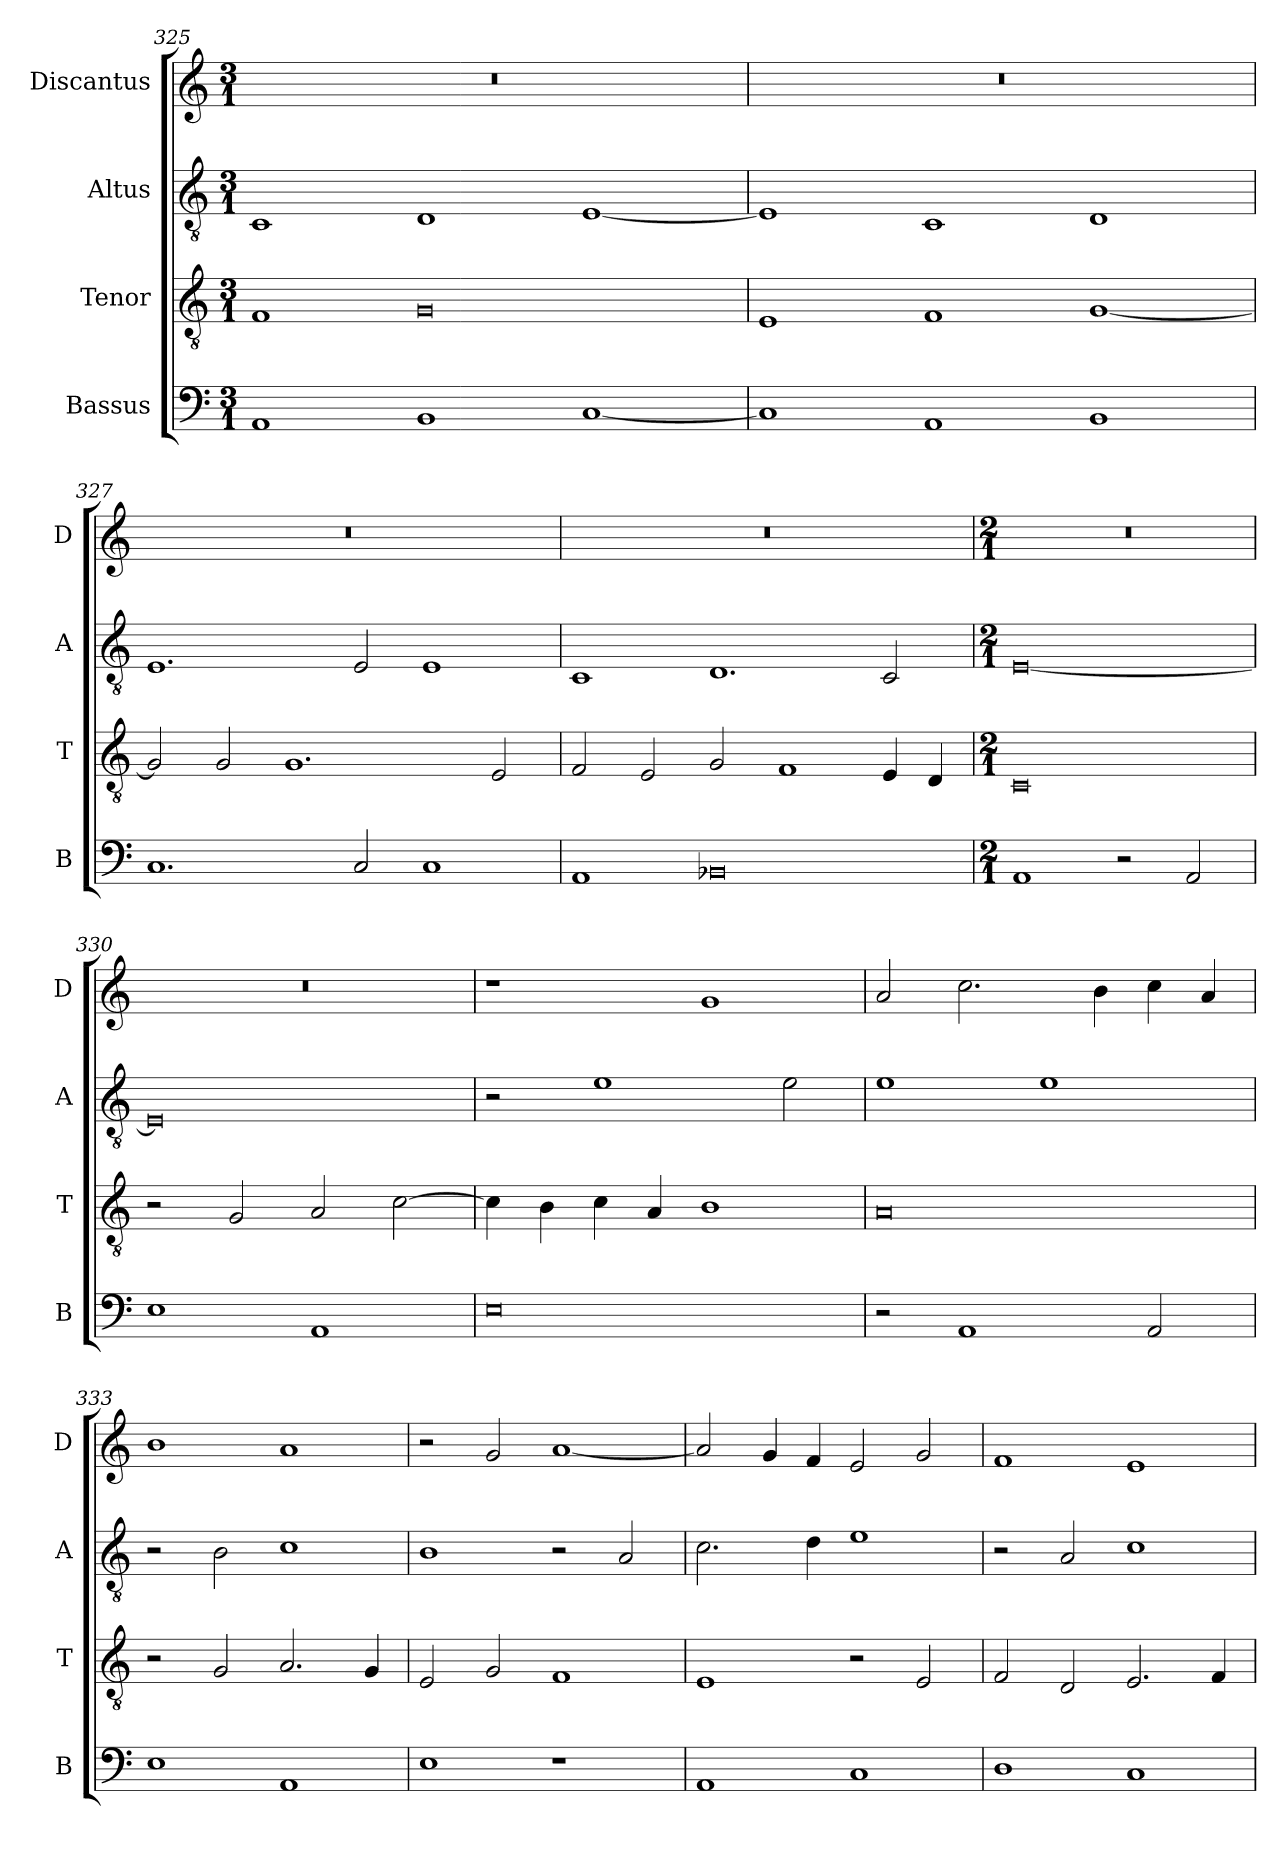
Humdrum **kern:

**kern	**kern	**kern	**kern
*part4	*part3	*part2	*part1
*staff4	*staff3	*staff2	*staff1
*I"Bassus	*I"Tenor	*I"Altus	*I"Discantus
*I'B	*I'T	*I'A	*I'D
*clefF4	*clefGv2	*clefGv2	*clefG2
*k[]	*k[]	*k[]	*k[]
*M3/1	*M3/1	*M3/1	*M3/1
=325	=325	=325	=325
1AA	1F	1C	0.r
1BB	0G	1D	.
[1C	.	[1E	.
=326	=326	=326	=326
1C]	1E	1E]	0.r
1AA	1F	1C	.
1BB	[1G	1D	.
=327	=327	=327	=327
1.C	2G/]	1.E	0.r
.	2G/	.	.
.	1.G	.	.
2C/	.	2E/	.
1C	.	1E	.
.	2E/	.	.
=328	=328	=328	=328
1AA	2F/	1C	0.r
.	2E/	.	.
0BB-X	2G/	1.D	.
.	1F	.	.
.	4E/	2C/	.
.	4D/	.	.
=329	=329	=329	=329
*M2/1	*M2/1	*M2/1	*M2/1
1AA	0C	[0E	0r
2r	.	.	.
2AA/	.	.	.
=330	=330	=330	=330
1E	2r	0E]	0r
.	2G/	.	.
1AA	2A/	.	.
.	[2c\	.	.
=331	=331	=331	=331
0E	4c\]	2r	1r
.	4B\	.	.
.	4c\	1e	.
.	4A/	.	.
.	1B	.	1g
.	.	2e\	.
=332	=332	=332	=332
2r	0A	1e	2a/
1AA	.	.	2.cc\
.	.	1e	.
.	.	.	4b\
2AA/	.	.	4cc\
.	.	.	4a/
=333	=333	=333	=333
1E	2r	2r	1b
.	2G/	2B\	.
1AA	2.A/	1c	1a
.	4G/	.	.
=334	=334	=334	=334
1E	2E/	1B	2r
.	2G/	.	2g/
1r	1F	2r	[1a
.	.	2A/	.
=335	=335	=335	=335
1AA	1E	2.c\	2a/]
.	.	.	4g/
.	.	4d\	4f/
1C	2r	1e	2e/
.	2E/	.	2g/
=336	=336	=336	=336
1D	2F/	2r	1f
.	2D/	2A/	.
1C	2.E/	1c	1e
.	4F/	.	.
=	=	=	=
*-	*-	*-	*-
